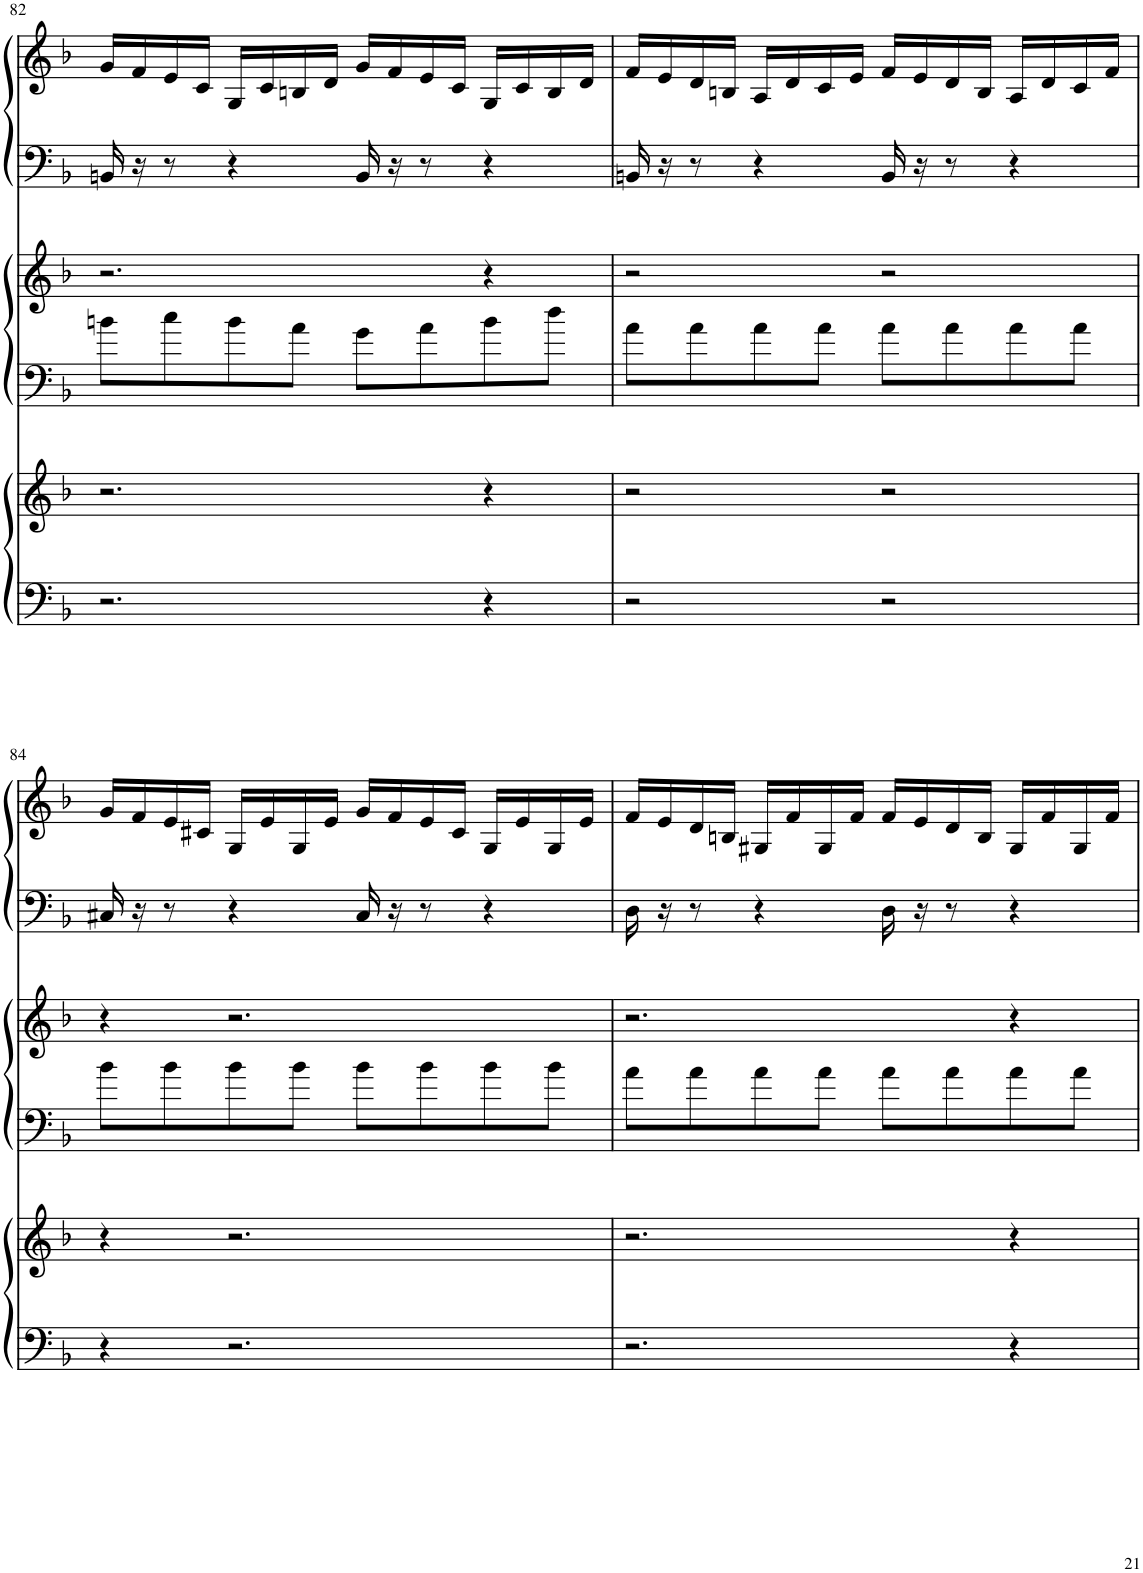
**kern	**kern	**kern	**kern	**kern	**kern
*part3	*part3	*part2	*part2	*part1	*part1
*staff6	*staff5	*staff4	*staff3	*staff2	*staff1
*I"Harp	*	*I"Harp	*	*I"Harp	*
*I'Hp	*	*I'Hp	*	*I'Hp	*
!!LO:PB:g=z
*clefF4	*clefG2	*clefF4	*clefG2	*clefF4	*clefG2
*k[b-]	*k[b-]	*k[b-]	*k[b-]	*k[b-]	*k[b-]
*M4/4	*M4/4	*M4/4	*M4/4	*M4/4	*M4/4
=82	=82	=82	=82	=82	=82
2.r	2.r	8bn\L	2.r	16BBn/	16g/LL
.	.	.	.	16r	16f/
.	.	8cc\	.	8r	16e/
.	.	.	.	.	16c/JJ
.	.	8b\	.	4r	16G/LL
.	.	.	.	.	16c/
.	.	8a\J	.	.	16Bn/
.	.	.	.	.	16d/JJ
.	.	8g\L	.	16BB/	16g/LL
.	.	.	.	16r	16f/
.	.	8a\	.	8r	16e/
.	.	.	.	.	16c/JJ
4r	4r	8b\	4r	4r	16G/LL
.	.	.	.	.	16c/
.	.	8dd\J	.	.	16B/
.	.	.	.	.	16d/JJ
=83	=83	=83	=83	=83	=83
2r	2r	8a\L	2r	16BBn/	16f/LL
.	.	.	.	16r	16e/
.	.	8a\	.	8r	16d/
.	.	.	.	.	16Bn/JJ
.	.	8a\	.	4r	16A/LL
.	.	.	.	.	16d/
.	.	8a\J	.	.	16c/
.	.	.	.	.	16e/JJ
2r	2r	8a\L	2r	16BB/	16f/LL
.	.	.	.	16r	16e/
.	.	8a\	.	8r	16d/
.	.	.	.	.	16B/JJ
.	.	8a\	.	4r	16A/LL
.	.	.	.	.	16d/
.	.	8a\J	.	.	16c/
.	.	.	.	.	16f/JJ
!!LO:LB:g=z
=84	=84	=84	=84	=84	=84
4r	4r	8b-\L	4r	16C#X/	16g/LL
.	.	.	.	16r	16f/
.	.	8b-\	.	8r	16e/
.	.	.	.	.	16c#X/JJ
2.r	2.r	8b-\	2.r	4r	16G/LL
.	.	.	.	.	16e/
.	.	8b-\J	.	.	16G/
.	.	.	.	.	16e/JJ
.	.	8b-\L	.	16C#/	16g/LL
.	.	.	.	16r	16f/
.	.	8b-\	.	8r	16e/
.	.	.	.	.	16c#/JJ
.	.	8b-\	.	4r	16G/LL
.	.	.	.	.	16e/
.	.	8b-\J	.	.	16G/
.	.	.	.	.	16e/JJ
=85	=85	=85	=85	=85	=85
2.r	2.r	8a\L	2.r	16D\	16f/LL
.	.	.	.	16r	16e/
.	.	8a\	.	8r	16d/
.	.	.	.	.	16Bn/JJ
.	.	8a\	.	4r	16G#X/LL
.	.	.	.	.	16f/
.	.	8a\J	.	.	16G#/
.	.	.	.	.	16f/JJ
.	.	8a\L	.	16D\	16f/LL
.	.	.	.	16r	16e/
.	.	8a\	.	8r	16d/
.	.	.	.	.	16B/JJ
4r	4r	8a\	4r	4r	16G#/LL
.	.	.	.	.	16f/
.	.	8a\J	.	.	16G#/
.	.	.	.	.	16f/JJ
=	=	=	=	=	=
*-	*-	*-	*-	*-	*-
